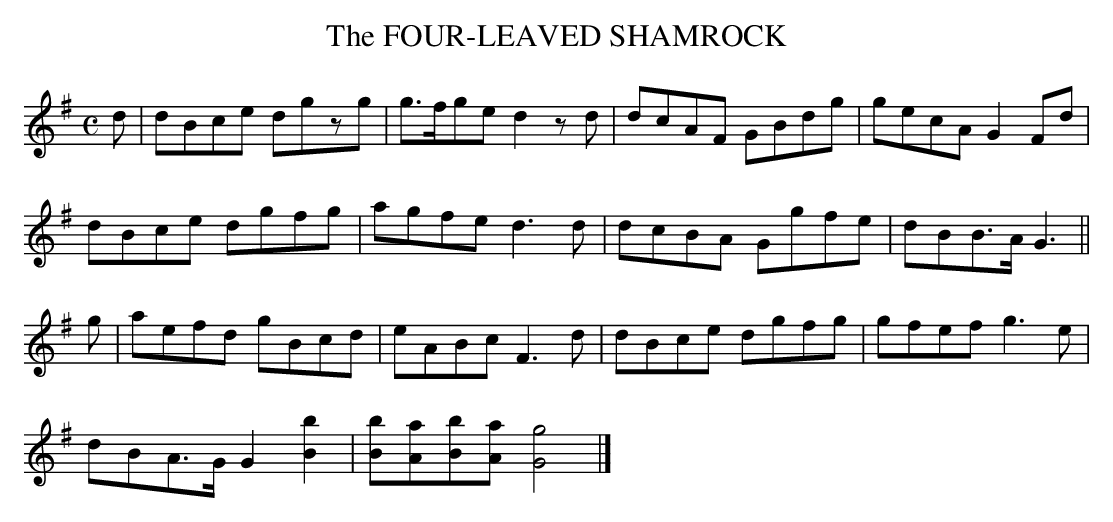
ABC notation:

X:1
T:FOUR-LEAVED SHAMROCK, The
Y:"spirited"
M:C
L:1/8
K:G
d|dBce dgzg|g>fge d2zd|dcAF GBdg|gecA G2Fd|
dBce dgfg|agfe d3d|dcBA Ggfe|dBB>A G3||
g|aefd gBcd|eABc F3d|dBce dgfg|gfef g3e|
dBA>G G2[B2b2]|[Bb][Aa][Bb][Aa] [G4g4]|]
